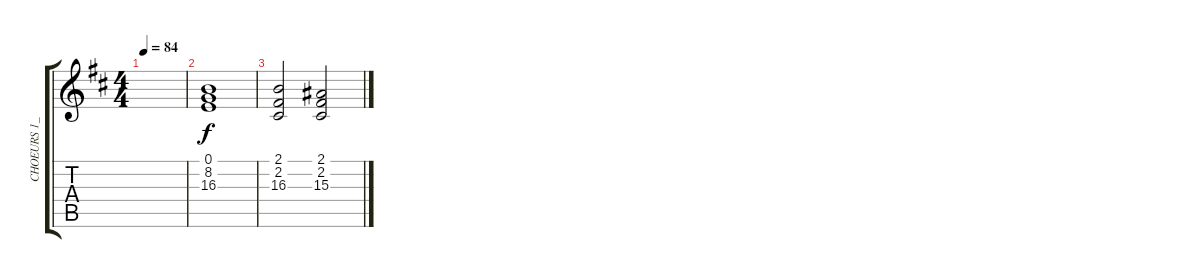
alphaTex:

\track ("CHOEURS 1_1" "CHOEURS 1_") {instrument choiraahs}
\staff {score tabs}
\tuning (E4 B3 G3 D3 A2 E2) {hide}
\ts (4 4)
\tempo 84
\clef g2
\ks d
|
(0.1 8.2 16.3).1 |
(2.1 2.2 16.3).2 (2.1 2.2 15.3).2
